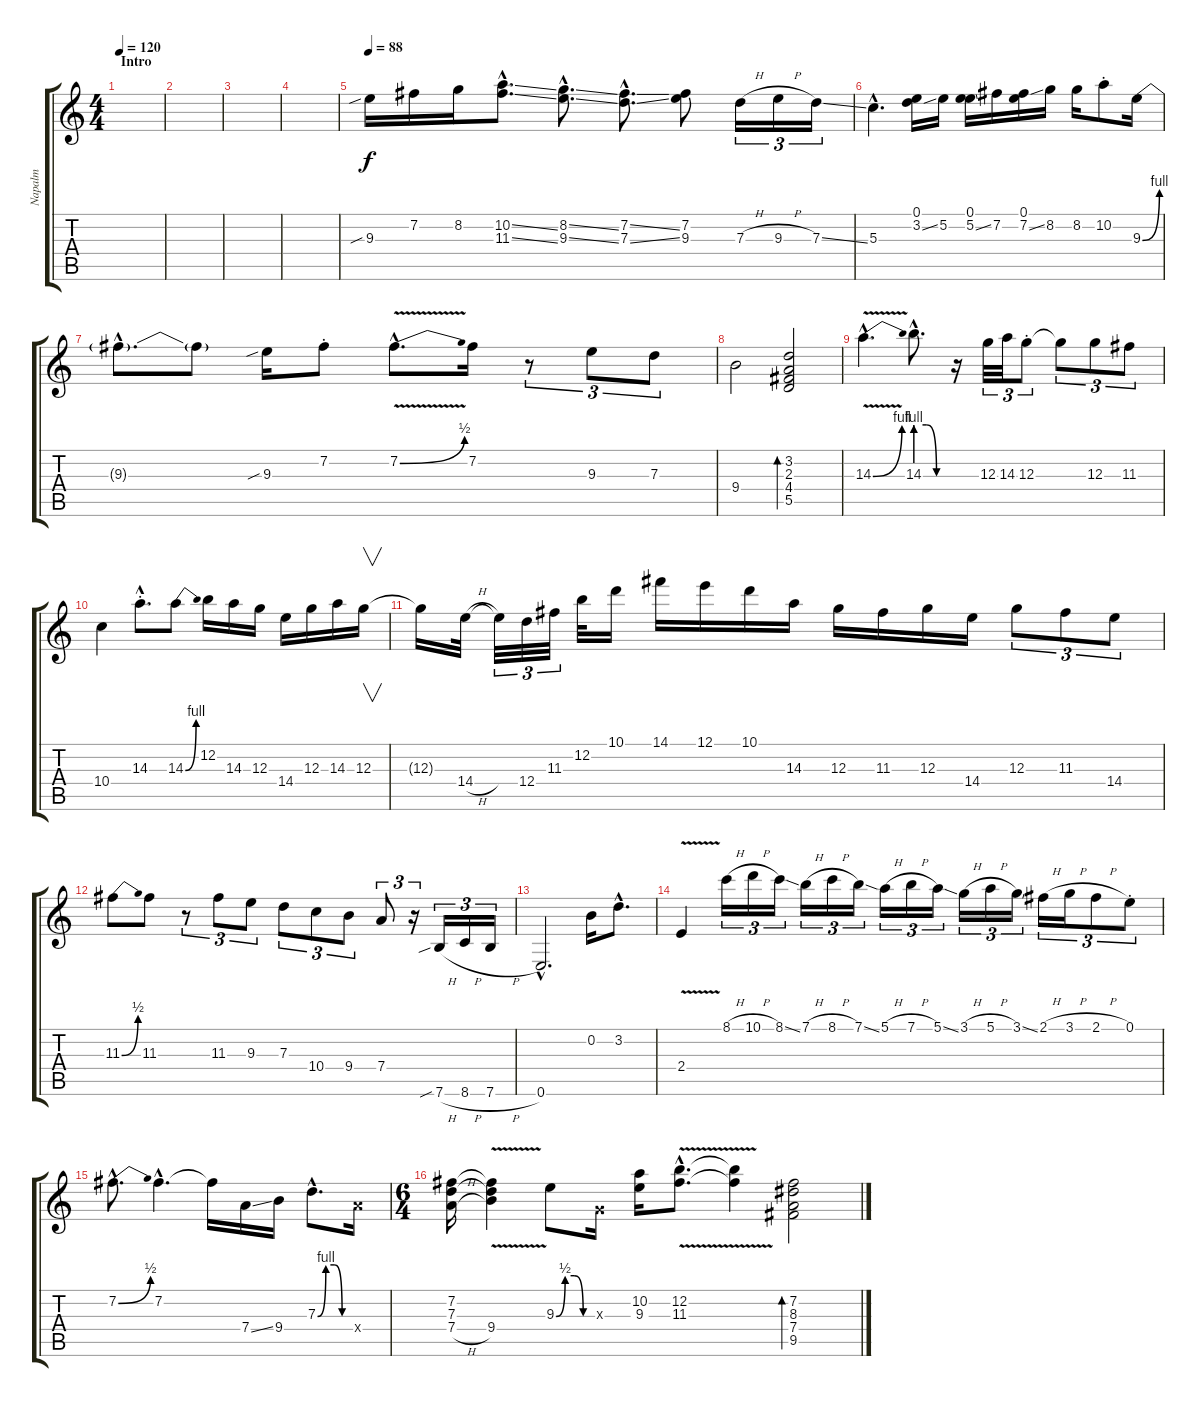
\track ("Napalm" "Napalm") {instrument overdrivenguitar}
\staff {score tabs}
\tuning (E4 B3 G3 D3 A2 E2) {hide}
\ts (4 4)
\section ("" "Intro")
\tempo 120
\tempo 88
\tempo 120
\clef g2
\ks c
|
|
|
|
\tempo 88
9.3{sib}.16{volume 13 instrument acousticguitarsteel} 7.2.16 8.2.16 (10.2{ss hac} 11.3{ss hac}).8{d} (8.2{ss hac} 9.3{ss hac}).8{d} (7.2{ss hac} 7.3{ss hac}).8{d} (7.2 9.3).8 7.3{h}.16{tu (3 2)} 9.3{h}.16{tu (3 2)} 7.3{ss}.16{tu (3 2)} |
5.3{hac}.4{d} (0.1 3.2{ss}).16 5.2.16 (0.1 5.2{ss}).16 7.2.16 (0.1 7.2{ss}).16 8.2.16 8.2.16 10.2{st}.8 9.3{be (bend 0 0 60 4)}.16 |
9.3{hac t}.8{d} 9.3{t}.8 9.3{sib}.16 7.2{st}.8 7.2{be (bend 0 0 60 2) v hac}.8{d} 7.2.16 r.8{tu (3 2)} 9.3.8{tu (3 2)} 7.3.8{tu (3 2)} |
9.4.2 (3.2 2.3 4.4 5.5).2{bd 240} |
14.3{be (bend 0 0 60 4) v hac}.4{d} 14.3{be (custom 0 4 20 4 40 0 60 0) hac}.8{d} r.16 12.3.32{tu (3 2)} 14.3.32{tu (3 2)} 12.3{st}.8{tu (3 2)} 12.3{t}.8{tu (3 2)} 12.3.8{tu (3 2)} 11.3.8{tu (3 2)} |
10.4.4 14.3{hac st}.8{d} 14.3{be (bend 0 0 60 4)}.8 12.2.16 14.3.16 12.3.16 14.4.16 12.3.16 14.3.16 12.3.16{v} |
12.3{t}.16 14.4{h}.32 14.4{t}.32{tu (3 2)} 12.4.32{tu (3 2)} 11.3.32{tu (3 2)} 12.2.32 10.1.16 14.1.16 12.1.16 10.1.16 14.3.16 12.3.16 11.3.16 12.3.16 14.4.16 12.3.8{tu (3 2)} 11.3.8{tu (3 2)} 14.4.8{tu (3 2)} |
11.3{be (bend 0 0 60 2)}.8 11.3.8 r.8{tu (3 2)} 11.3.8{tu (3 2)} 9.3.8{tu (3 2)} 7.3.8{tu (3 2)} 10.4.8{tu (3 2)} 9.4.8{tu (3 2)} 7.4.8{tu (3 2)} r.16{tu (3 2)} 7.6{sib h}.16{tu (3 2)} 8.6{h}.16{tu (3 2)} 7.6{h}.16{tu (3 2)} |
0.6{hac}.2{d} 0.2.16 3.2{hac}.8{d} |
2.4{v}.4 8.1{h}.16{tu (3 2)} 10.1{h}.16{tu (3 2)} 8.1{ss}.16{tu (3 2)} 7.1{h}.16{tu (3 2)} 8.1{h}.16{tu (3 2)} 7.1{ss}.16{tu (3 2)} 5.1{h}.16{tu (3 2)} 7.1{h}.16{tu (3 2)} 5.1{ss}.16{tu (3 2)} 3.1{h}.16{tu (3 2)} 5.1{h}.16{tu (3 2)} 3.1{ss}.16{tu (3 2)} 2.1{h}.16{tu (3 2)} 3.1{h}.16{tu (3 2)} 2.1{h}.8{tu (3 2)} 0.1{st}.8{tu (3 2)} |
7.2{be (bend 0 0 60 2) hac}.8{d} 7.2{hac}.4{d} 7.2{t}.16 7.4{ss}.16 9.4.16 7.3{be (custom 0 0 15 4 30 4 45 0 60 0) hac}.8{d} 7.4{x}.16 |
\ts (6 4)
(7.2 7.3 7.4{h}).16 (7.2{t} 7.3{t} 9.4{v}).4 9.3{be (custom 0 0 15 2 30 2 45 0 60 0)}.8 0.3{x}.16 (10.2 9.3).16 (12.2{v hac} 11.3{hac}).8{d} (12.2{t} 11.3{t}).4 (7.2 8.3 7.4 9.5).2{bd 240}
